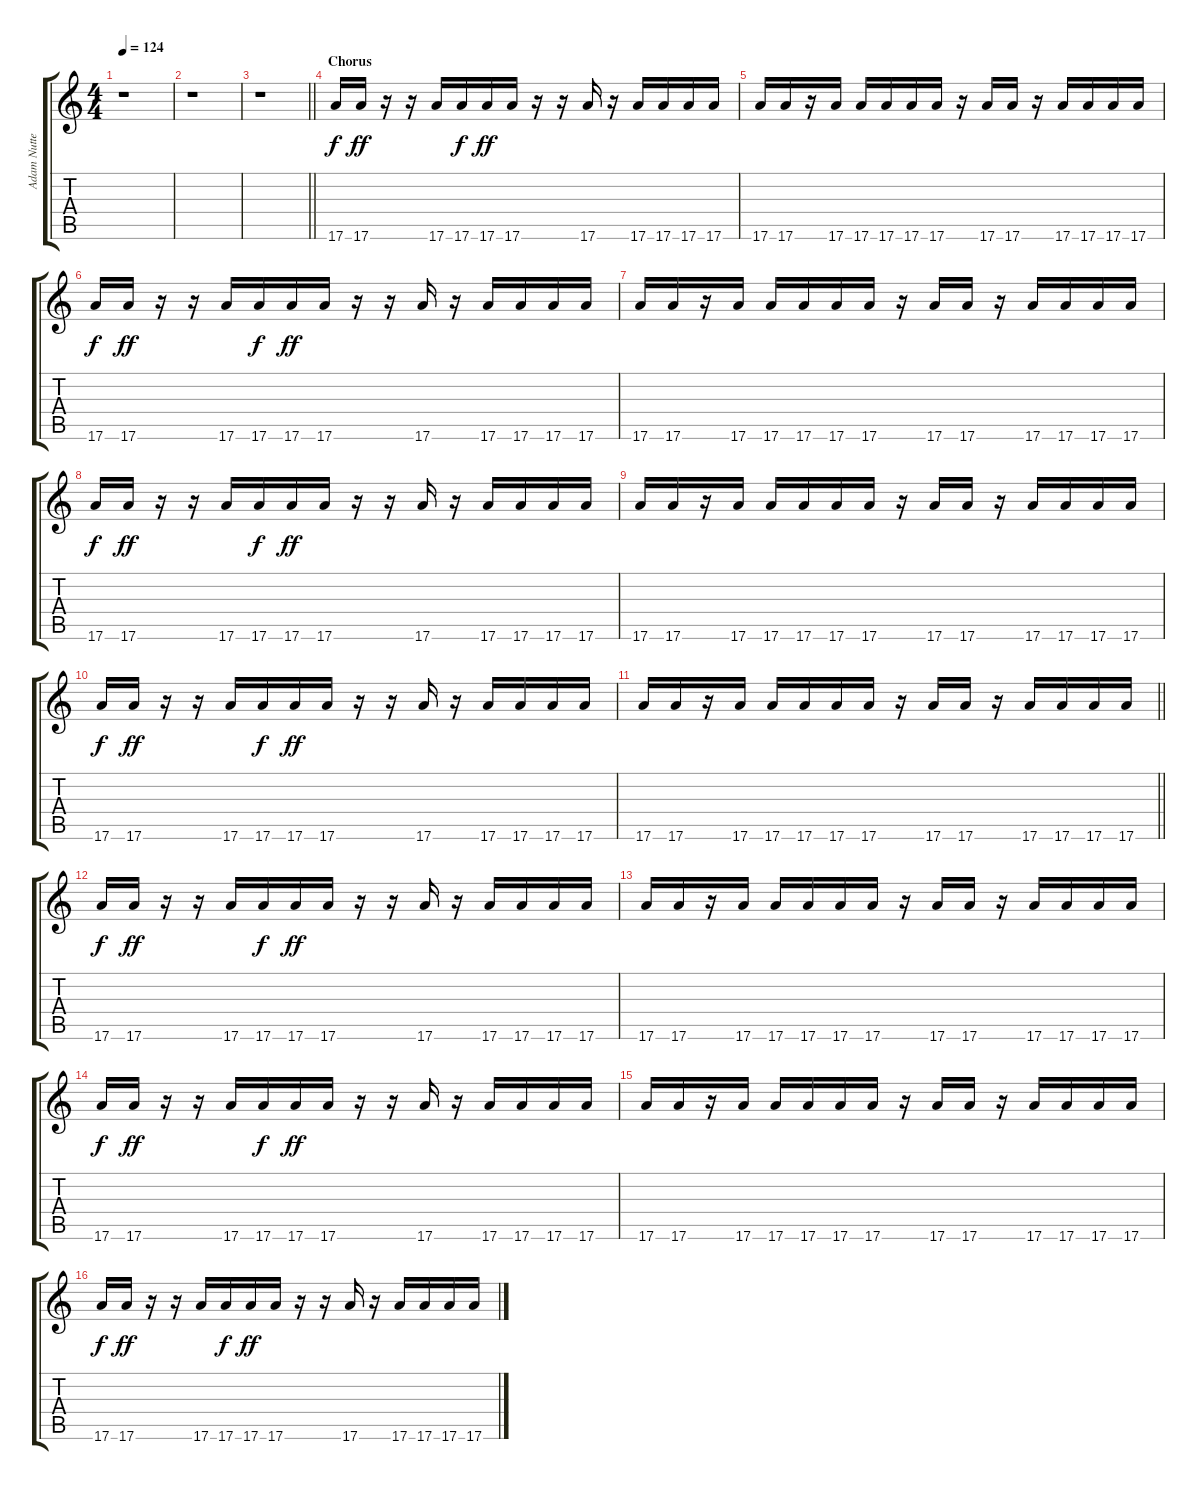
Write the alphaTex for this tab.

\track ("Adam Nutter (Feedback)" "Adam Nutte") {instrument overdrivenguitar}
\staff {score tabs}
\tuning (E4 B3 G3 D3 A2 E2) {hide}
\ts (4 4)
\tempo 124
\clef g2
\ks c
r.1{dy ff} |
r.1 |
\barLineRight lightlight
r.1 |
\section ("" "Chorus")
17.6.16{dy f} 17.6.16{dy ff} r.16 r.16 17.6.16 17.6.16{dy f} 17.6.16{dy ff} 17.6.16 r.16 r.16 17.6.16 r.16 17.6.16 17.6.16 17.6.16 17.6.16 |
17.6.16 17.6.16 r.16 17.6.16 17.6.16 17.6.16 17.6.16 17.6.16 r.16 17.6.16 17.6.16 r.16 17.6.16 17.6.16 17.6.16 17.6.16 |
17.6.16{dy f} 17.6.16{dy ff} r.16 r.16 17.6.16 17.6.16{dy f} 17.6.16{dy ff} 17.6.16 r.16 r.16 17.6.16 r.16 17.6.16 17.6.16 17.6.16 17.6.16 |
17.6.16 17.6.16 r.16 17.6.16 17.6.16 17.6.16 17.6.16 17.6.16 r.16 17.6.16 17.6.16 r.16 17.6.16 17.6.16 17.6.16 17.6.16 |
17.6.16{dy f} 17.6.16{dy ff} r.16 r.16 17.6.16 17.6.16{dy f} 17.6.16{dy ff} 17.6.16 r.16 r.16 17.6.16 r.16 17.6.16 17.6.16 17.6.16 17.6.16 |
17.6.16 17.6.16 r.16 17.6.16 17.6.16 17.6.16 17.6.16 17.6.16 r.16 17.6.16 17.6.16 r.16 17.6.16 17.6.16 17.6.16 17.6.16 |
17.6.16{dy f} 17.6.16{dy ff} r.16 r.16 17.6.16 17.6.16{dy f} 17.6.16{dy ff} 17.6.16 r.16 r.16 17.6.16 r.16 17.6.16 17.6.16 17.6.16 17.6.16 |
\barLineRight lightlight
17.6.16 17.6.16 r.16 17.6.16 17.6.16 17.6.16 17.6.16 17.6.16 r.16 17.6.16 17.6.16 r.16 17.6.16 17.6.16 17.6.16 17.6.16 |
17.6.16{dy f} 17.6.16{dy ff} r.16 r.16 17.6.16 17.6.16{dy f} 17.6.16{dy ff} 17.6.16 r.16 r.16 17.6.16 r.16 17.6.16 17.6.16 17.6.16 17.6.16 |
17.6.16 17.6.16 r.16 17.6.16 17.6.16 17.6.16 17.6.16 17.6.16 r.16 17.6.16 17.6.16 r.16 17.6.16 17.6.16 17.6.16 17.6.16 |
17.6.16{dy f} 17.6.16{dy ff} r.16 r.16 17.6.16 17.6.16{dy f} 17.6.16{dy ff} 17.6.16 r.16 r.16 17.6.16 r.16 17.6.16 17.6.16 17.6.16 17.6.16 |
17.6.16 17.6.16 r.16 17.6.16 17.6.16 17.6.16 17.6.16 17.6.16 r.16 17.6.16 17.6.16 r.16 17.6.16 17.6.16 17.6.16 17.6.16 |
17.6.16{dy f} 17.6.16{dy ff} r.16 r.16 17.6.16 17.6.16{dy f} 17.6.16{dy ff} 17.6.16 r.16 r.16 17.6.16 r.16 17.6.16 17.6.16 17.6.16 17.6.16
